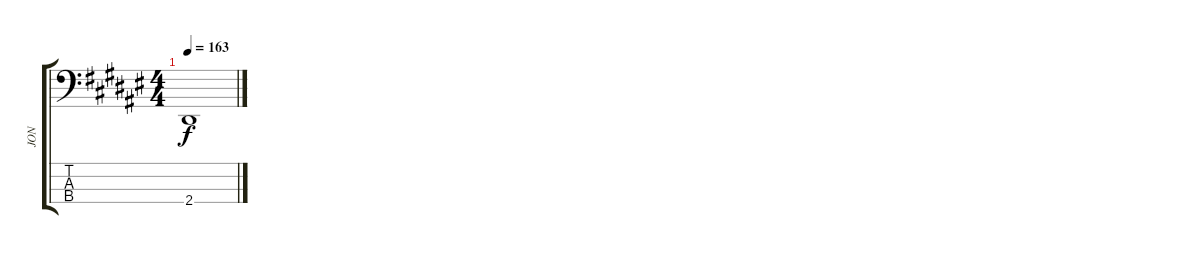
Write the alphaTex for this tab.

\track ("JON" "JON") {instrument electricbassfinger}
\staff {score tabs}
\tuning (Gb2 Db2 Ab1 Db1) {hide}
\ts (4 4)
\tempo 163
\clef f4
\ks d#minor
2.4{t}.1{dy f}
